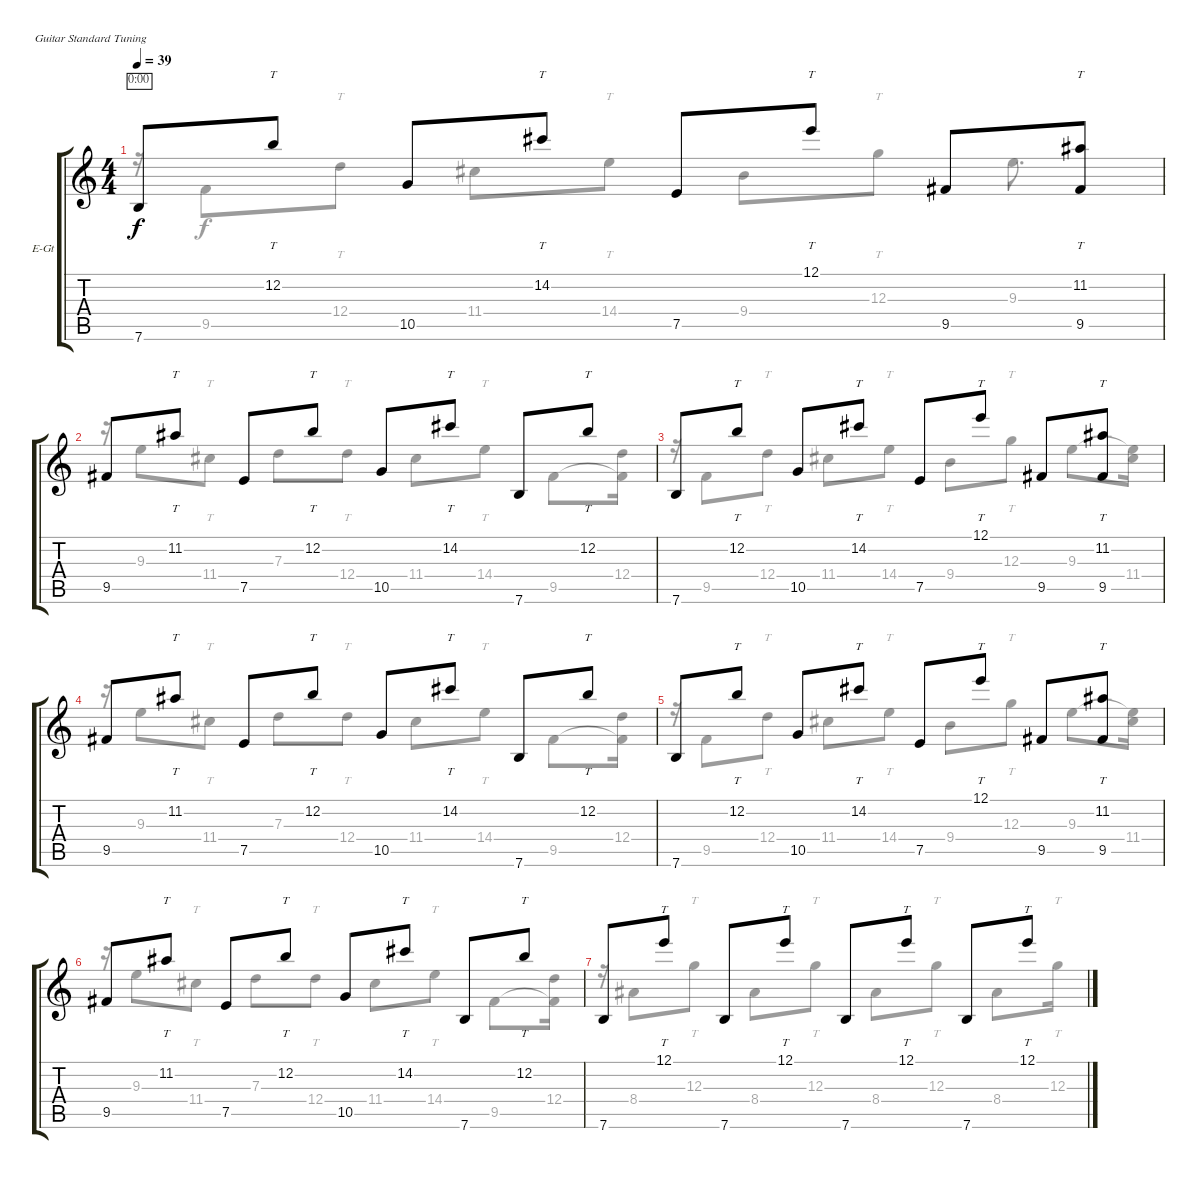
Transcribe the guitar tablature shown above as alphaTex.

\bracketExtendMode groupsimilarinstruments
\firstSystemTrackNameOrientation horizontal
\otherSystemsTrackNameOrientation horizontal
\track ("Piste 1" "E-Gt") {instrument electricguitarjazz}
\staff {score tabs}
\tuning (E4 B3 G3 D3 A2 E2)
\voice
\ts (4 4)
\tempo 39
\clef g2
\ks c
7.6.8{dy f timer} 12.2.8{tt} 10.5.8 14.2.8{tt} 7.5.8 12.1.8{tt} 9.5.8 (11.2 9.5).8{tt} |
9.5.8 11.2.8{tt} 7.5.8 12.2.8{tt} 10.5.8 14.2.8{tt} 7.6.8 12.2.8{tt} |
7.6.8 12.2.8{tt} 10.5.8 14.2.8{tt} 7.5.8 12.1.8{tt} 9.5.8 (11.2 9.5).8{tt} |
9.5.8 11.2.8{tt} 7.5.8 12.2.8{tt} 10.5.8 14.2.8{tt} 7.6.8 12.2.8{tt} |
7.6.8 12.2.8{tt} 10.5.8 14.2.8{tt} 7.5.8 12.1.8{tt} 9.5.8 (11.2 9.5).8{tt} |
9.5.8 11.2.8{tt} 7.5.8 12.2.8{tt} 10.5.8 14.2.8{tt} 7.6.8 12.2.8{tt} |
7.6.8 12.1.8{tt} 7.6.8 12.1.8{tt} 7.6.8 12.1.8{tt} 7.6.8 12.1.8{tt}
\voice
\clef g2
\ottava regular
\simile none
\ks c
r.16{dy f} 9.5.8 12.4.8{tt} 11.4.8 14.4.8{tt} 9.4.8 12.3.8{tt} 9.3.8{d} |
r.16 9.3.8 11.4.8{tt} 7.3.8 12.4.8{tt} 11.4.8 14.4.8{tt} 9.5.8 (12.4 9.5{t}).16 |
r.16 9.5.8 12.4.8{tt} 11.4.8 14.4.8{tt} 9.4.8 12.3.8{tt} 9.3.8 (9.3{t} 11.4).16 |
r.16 9.3.8 11.4.8{tt} 7.3.8 12.4.8{tt} 11.4.8 14.4.8{tt} 9.5.8 (12.4 9.5{t}).16 |
r.16 9.5.8 12.4.8{tt} 11.4.8 14.4.8{tt} 9.4.8 12.3.8{tt} 9.3.8 (9.3{t} 11.4).16 |
r.16 9.3.8 11.4.8{tt} 7.3.8 12.4.8{tt} 11.4.8 14.4.8{tt} 9.5.8 (12.4 9.5{t}).16 |
r.16 8.4.8 12.3.8{tt} 8.4.8 12.3.8{tt} 8.4.8 12.3.8{tt} 8.4.8 12.3.16{tt}
